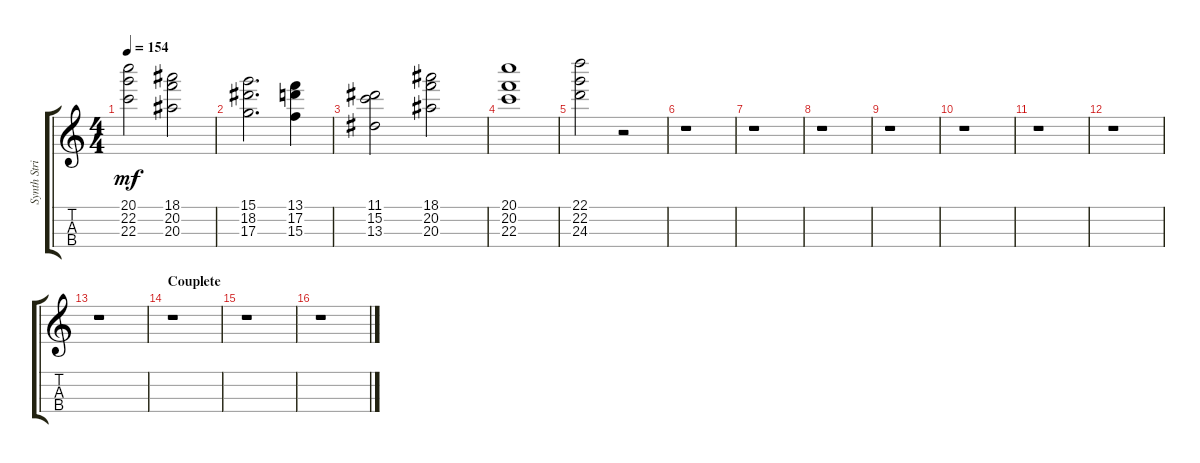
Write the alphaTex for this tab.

\track ("Synth Strings" "Synth Stri") {instrument stringensemble1}
\staff {score tabs}
\tuning (E5 A4 D4 G3) {hide}
\ts (4 4)
\tempo 154
\clef g2
\ks c
(20.1 22.2 22.3).2{dy mf} (18.1 20.2 20.3).2 |
(15.1 18.2 17.3).2{d} (13.1 17.2 15.3).4 |
(11.1 15.2 13.3).2 (18.1 20.2 20.3).2 |
(20.1 20.2 22.3).1 |
(22.1 22.2 24.3).2 r.2 |
r.1 |
r.1 |
r.1 |
r.1 |
r.1 |
r.1 |
r.1 |
r.1 |
\section ("" "Couplete")
r.1 |
r.1 |
r.1
